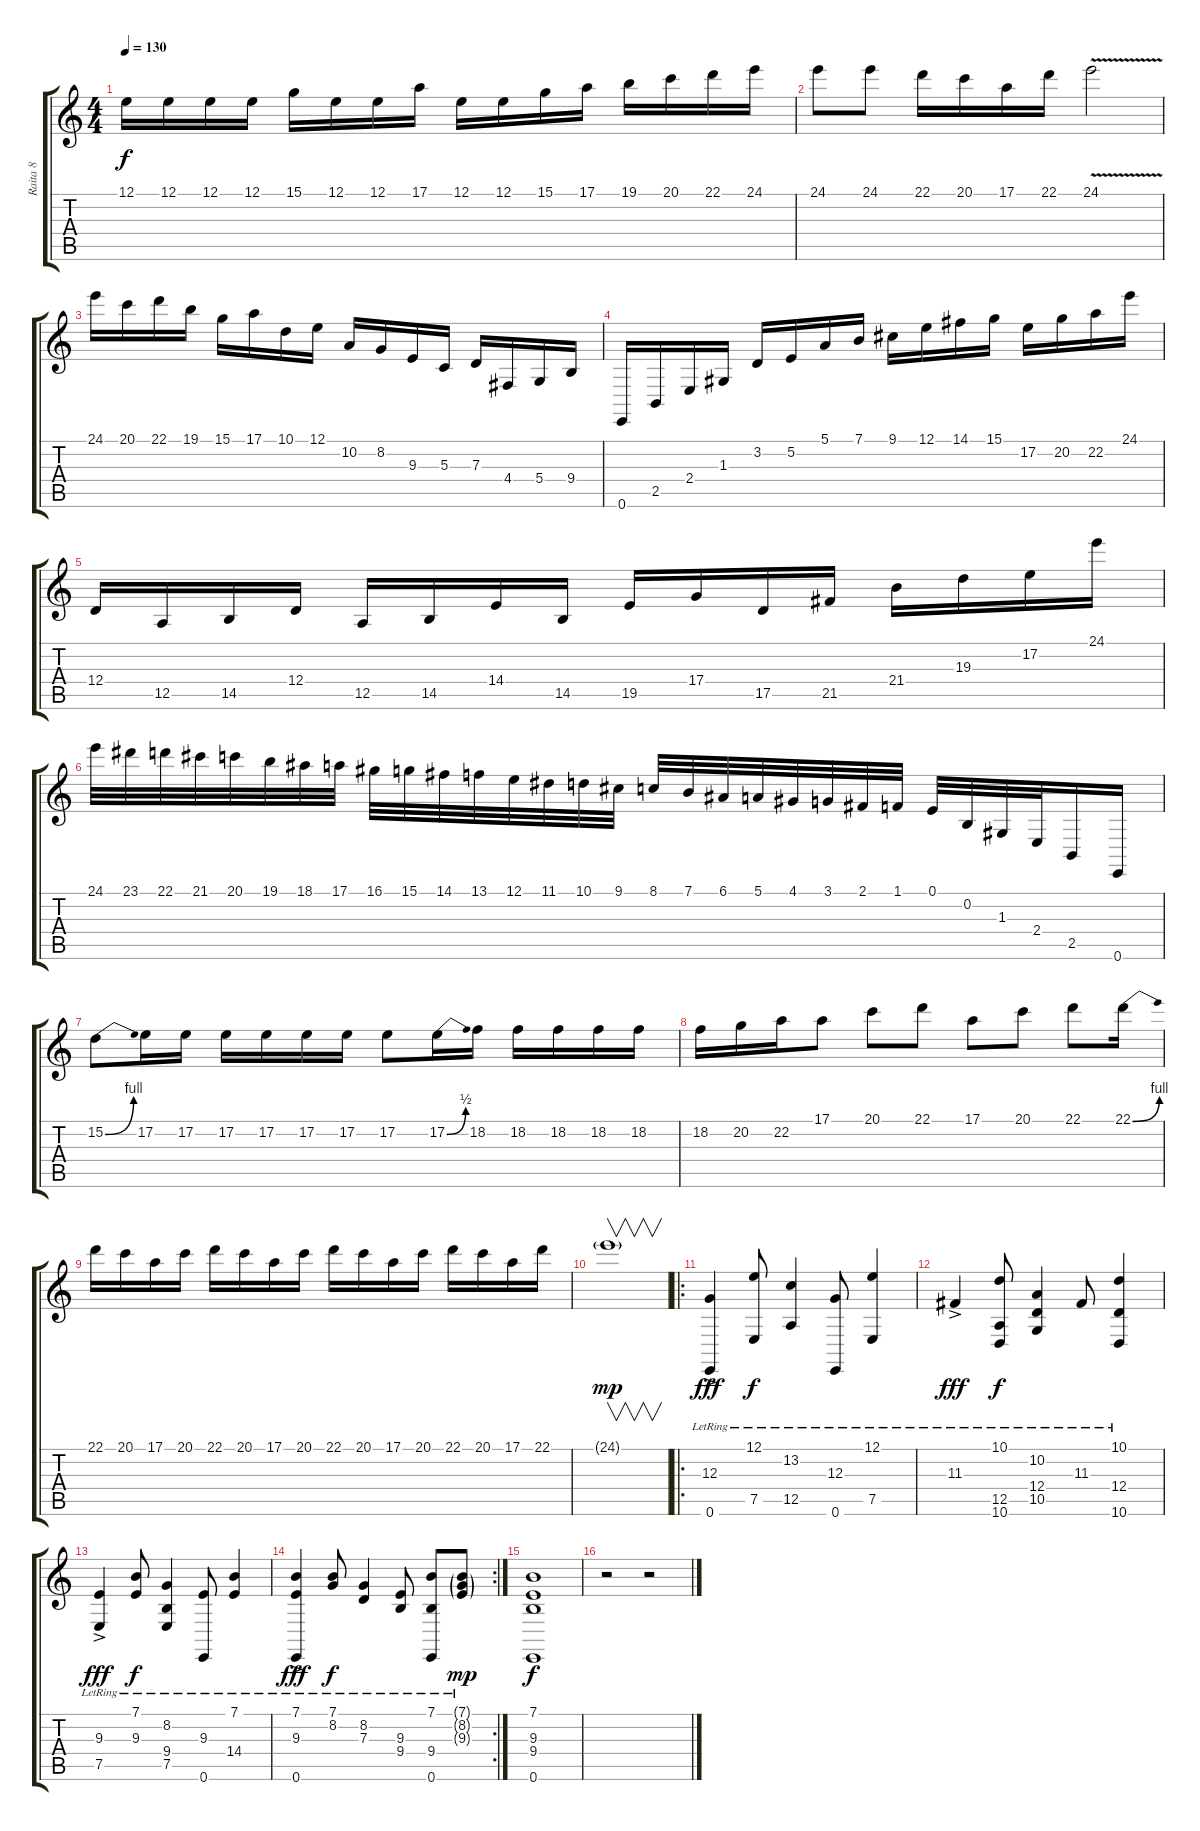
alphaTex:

\track ("Raita 8" "Raita 8") {instrument acousticgrandpiano}
\staff {score tabs}
\tuning (E4 B3 G3 D3 A2 E2) {hide}
\ts (4 4)
\tempo 130
\clef g2
\ks c
12.1.16{dy f} 12.1.16 12.1.16 12.1.16 15.1.16 12.1.16 12.1.16 17.1.16 12.1.16 12.1.16 15.1.16 17.1.16 19.1.16 20.1.16 22.1.16 24.1.16 |
24.1.8 24.1.8 22.1.16 20.1.16 17.1.16 22.1.16 24.1{v}.2 |
24.1.16 20.1.16 22.1.16 19.1.16 15.1.16 17.1.16 10.1.16 12.1.16 10.2.16 8.2.16 9.3.16 5.3.16 7.3.16 4.4.16 5.4.16 9.4.16 |
0.6.16 2.5.16 2.4.16 1.3.16 3.2.16 5.2.16 5.1.16 7.1.16 9.1.16 12.1.16 14.1.16 15.1.16 17.2.16 20.2.16 22.2.16 24.1.16 |
12.4.16 12.5.16 14.5.16 12.4.16 12.5.16 14.5.16 14.4.16 14.5.16 19.5.16 17.4.16 17.5.16 21.5.16 21.4.16 19.3.16 17.2.16 24.1.16 |
24.1.32 23.1.32 22.1.32 21.1.32 20.1.32 19.1.32 18.1.32 17.1.32 16.1.32 15.1.32 14.1.32 13.1.32 12.1.32 11.1.32 10.1.32 9.1.32 8.1.32 7.1.32 6.1.32 5.1.32 4.1.32 3.1.32 2.1.32 1.1.32 0.1.32 0.2.32 1.3.32 2.4.32 2.5.16 0.6.16 |
15.2{be (bend 0 0 60 4)}.8 17.2.16 17.2.16 17.2.16 17.2.16 17.2.16 17.2.16 17.2.8 17.2{be (bend 0 0 60 2)}.16 18.2.16 18.2.16 18.2.16 18.2.16 18.2.16 |
18.2.16 20.2.16 22.2.16 17.1.8 20.1.8 22.1.8 17.1.8 20.1.8 22.1.8 22.1{be (bend 0 0 60 4)}.16 |
22.1.16 20.1.16 17.1.16 20.1.16 22.1.16 20.1.16 17.1.16 20.1.16 22.1.16 20.1.16 17.1.16 20.1.16 22.1.16 20.1.16 17.1.16 22.1.16 |
24.1{g}.1{v dy mp} |
\ro
(12.3{ac lr} 0.6).4{dy fff} (12.1{lr} 7.5).8{dy f} (13.2{lr} 12.5).4 (12.3{lr} 0.6).8 (12.1{lr} 7.5).4 |
11.3{ac lr}.4{dy fff} (10.1{lr} 12.5 10.6).8{dy f} (10.2{lr} 12.4 10.5).4 11.3{lr}.8 (10.1{lr} 12.4 10.6).4 |
(9.3{ac lr} 7.5).4{dy fff} (7.1{lr} 9.3).8{dy f} (8.2{lr} 9.4 7.5).4 (9.3{lr} 0.6).8 (7.1{lr} 14.4).4 |
\rc 2
(7.1 9.3{ac lr} 0.6).4{dy fff} (7.1{lr} 8.2).8{dy f} (8.2{lr} 7.3).4 (9.3{lr} 9.4).8 (7.1{lr} 9.4 0.6).8 (7.1{g} 8.2{g} 9.3{g lr}).8{dy mp} |
(7.1 9.3 9.4 0.6).1{dy f volume 16} |
r.2 r.2
